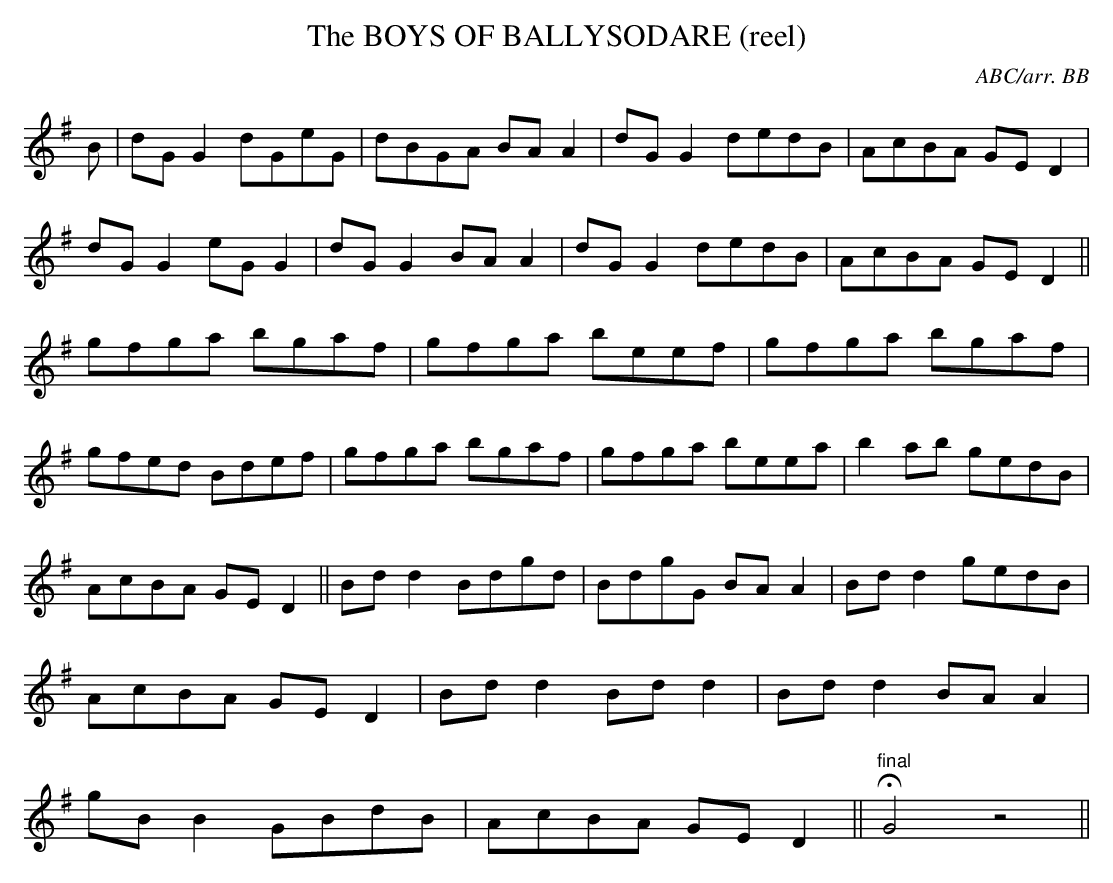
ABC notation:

X:1
T:BOYS OF BALLYSODARE (reel), The\
C:ABC/arr. BB\
M:C\
K:G\
B|dGG2 dGeG|dBGA BAA2|dGG2 dedB|AcBA GED2|\
dGG2 eGG2|dGG2 BAA2|dGG2 dedB|AcBA GED2 ||\
gfga bgaf|gfga beef|gfga bgaf|gfed Bdef|\
gfga bgaf|gfga beea|b2ab gedB|AcBA GED2 ||\
Bdd2 Bdgd|BdgG BAA2|Bdd2 gedB|AcBA GED2|\
Bdd2 Bdd2|Bdd2 BAA2|gBB2 GBdB|AcBA GED2 ||"final"HG4z4||\
\
\
